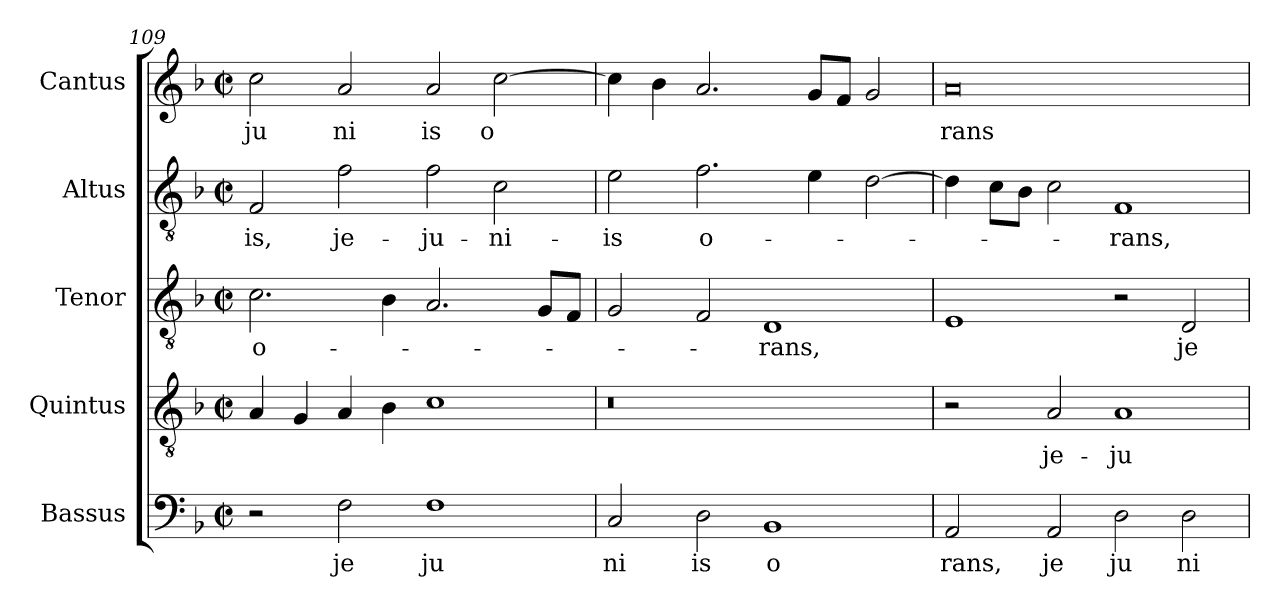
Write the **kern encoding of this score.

**kern	**text	**kern	**text	**kern	**text	**kern	**text	**kern	**text
*part5	*part5	*part4	*part4	*part3	*part3	*part2	*part2	*part1	*part1
*staff5	*staff5	*staff4	*staff4	*staff3	*staff3	*staff2	*staff2	*staff1	*staff1
*I"Bassus	*	*I"Quintus	*	*I"Tenor	*	*I"Altus	*	*I"Cantus	*
*clefF4	*	*clefGv2	*	*clefGv2	*	*clefGv2	*	*clefG2	*
*k[b-]	*	*k[b-]	*	*k[b-]	*	*k[b-]	*	*k[b-]	*
*F:	*	*F:	*	*F:	*	*F:	*	*F:	*
*M2/2	*	*M2/2	*	*M2/2	*	*M2/2	*	*M2/2	*
*met(c|)	*	*met(c|)	*	*met(c|)	*	*met(c|)	*	*met(c|)	*
=109	=109	=109	=109	=109	=109	=109	=109	=109	=109
!	!	!	!	!	!LO:LY:b:cj	!	!LO:LY:b:cj	!	!LO:LY:b:cj
2r	.	4A/	.	2.c\	o-	2F/	-is,	2cc\	ju
.	.	4G/	.	.	.	.	.	.	.
!	!LO:LY:b:cj	!	!	!	!	!	!LO:LY:b:cj	!	!LO:LY:b:cj
2F\	je	4A/	.	.	.	2f\	je-	2a/	ni
.	.	4B-\	.	4B-\	.	.	.	.	.
!	!LO:LY:b:cj	!	!	!	!	!	!LO:LY:b:cj	!	!LO:LY:b:cj
1F	ju	1c	.	2.A/	.	2f\	-ju-	2a/	is
!	!	!	!	!	!	!	!LO:LY:b:cj	!	!LO:LY:b:cj
.	.	.	.	.	.	2c\	-ni-	[>2cc\	o
.	.	.	.	8G/L	.	.	.	.	.
.	.	.	.	8F/J	.	.	.	.	.
=110	=110	=110	=110	=110	=110	=110	=110	=110	=110
!	!LO:LY:b:cj	!	!	!	!	!	!LO:LY:b:cj	!	!
2C/	ni	0r	.	2G/	.	2e\	-is	4cc\]	.
.	.	.	.	.	.	.	.	4b-\	.
!	!LO:LY:b:cj	!	!	!	!	!	!LO:LY:b:cj	!	!
2D\	is	.	.	2F/	.	2.f\	o-	2.a/	.
!	!LO:LY:b:cj	!	!	!	!LO:LY:b	!	!	!	!
1BB-	o	.	.	1D	-rans,	.	.	.	.
.	.	.	.	.	.	4e\	.	8g/L	.
.	.	.	.	.	.	.	.	8f/J	.
.	.	.	.	.	.	[>2d\	.	2g/	.
=111	=111	=111	=111	=111	=111	=111	=111	=111	=111
!	!LO:LY:b:cj	!	!	!	!	!	!	!	!LO:LY:b:cj
2AA/	rans,	2r	.	1E	.	4d\]	.	0a	rans
.	.	.	.	.	.	8c\L	.	.	.
.	.	.	.	.	.	8B-\J	.	.	.
!	!LO:LY:b:cj	!	!LO:LY:b:cj	!	!	!	!	!	!
2AA/	je	2A/	je-	.	.	2c\	.	.	.
!	!LO:LY:b:cj	!	!LO:LY:b:cj	!	!	!	!LO:LY:b:cj	!	!
2D\	ju	1A	-ju-	2r	.	1F	-rans,	.	.
!	!LO:LY:b:cj	!	!	!	!LO:LY:b:cj	!	!	!	!
2D\	ni	.	.	2D/	je-	.	.	.	.
=	=	=	=	=	=	=	=	=	=
*-	*-	*-	*-	*-	*-	*-	*-	*-	*-
